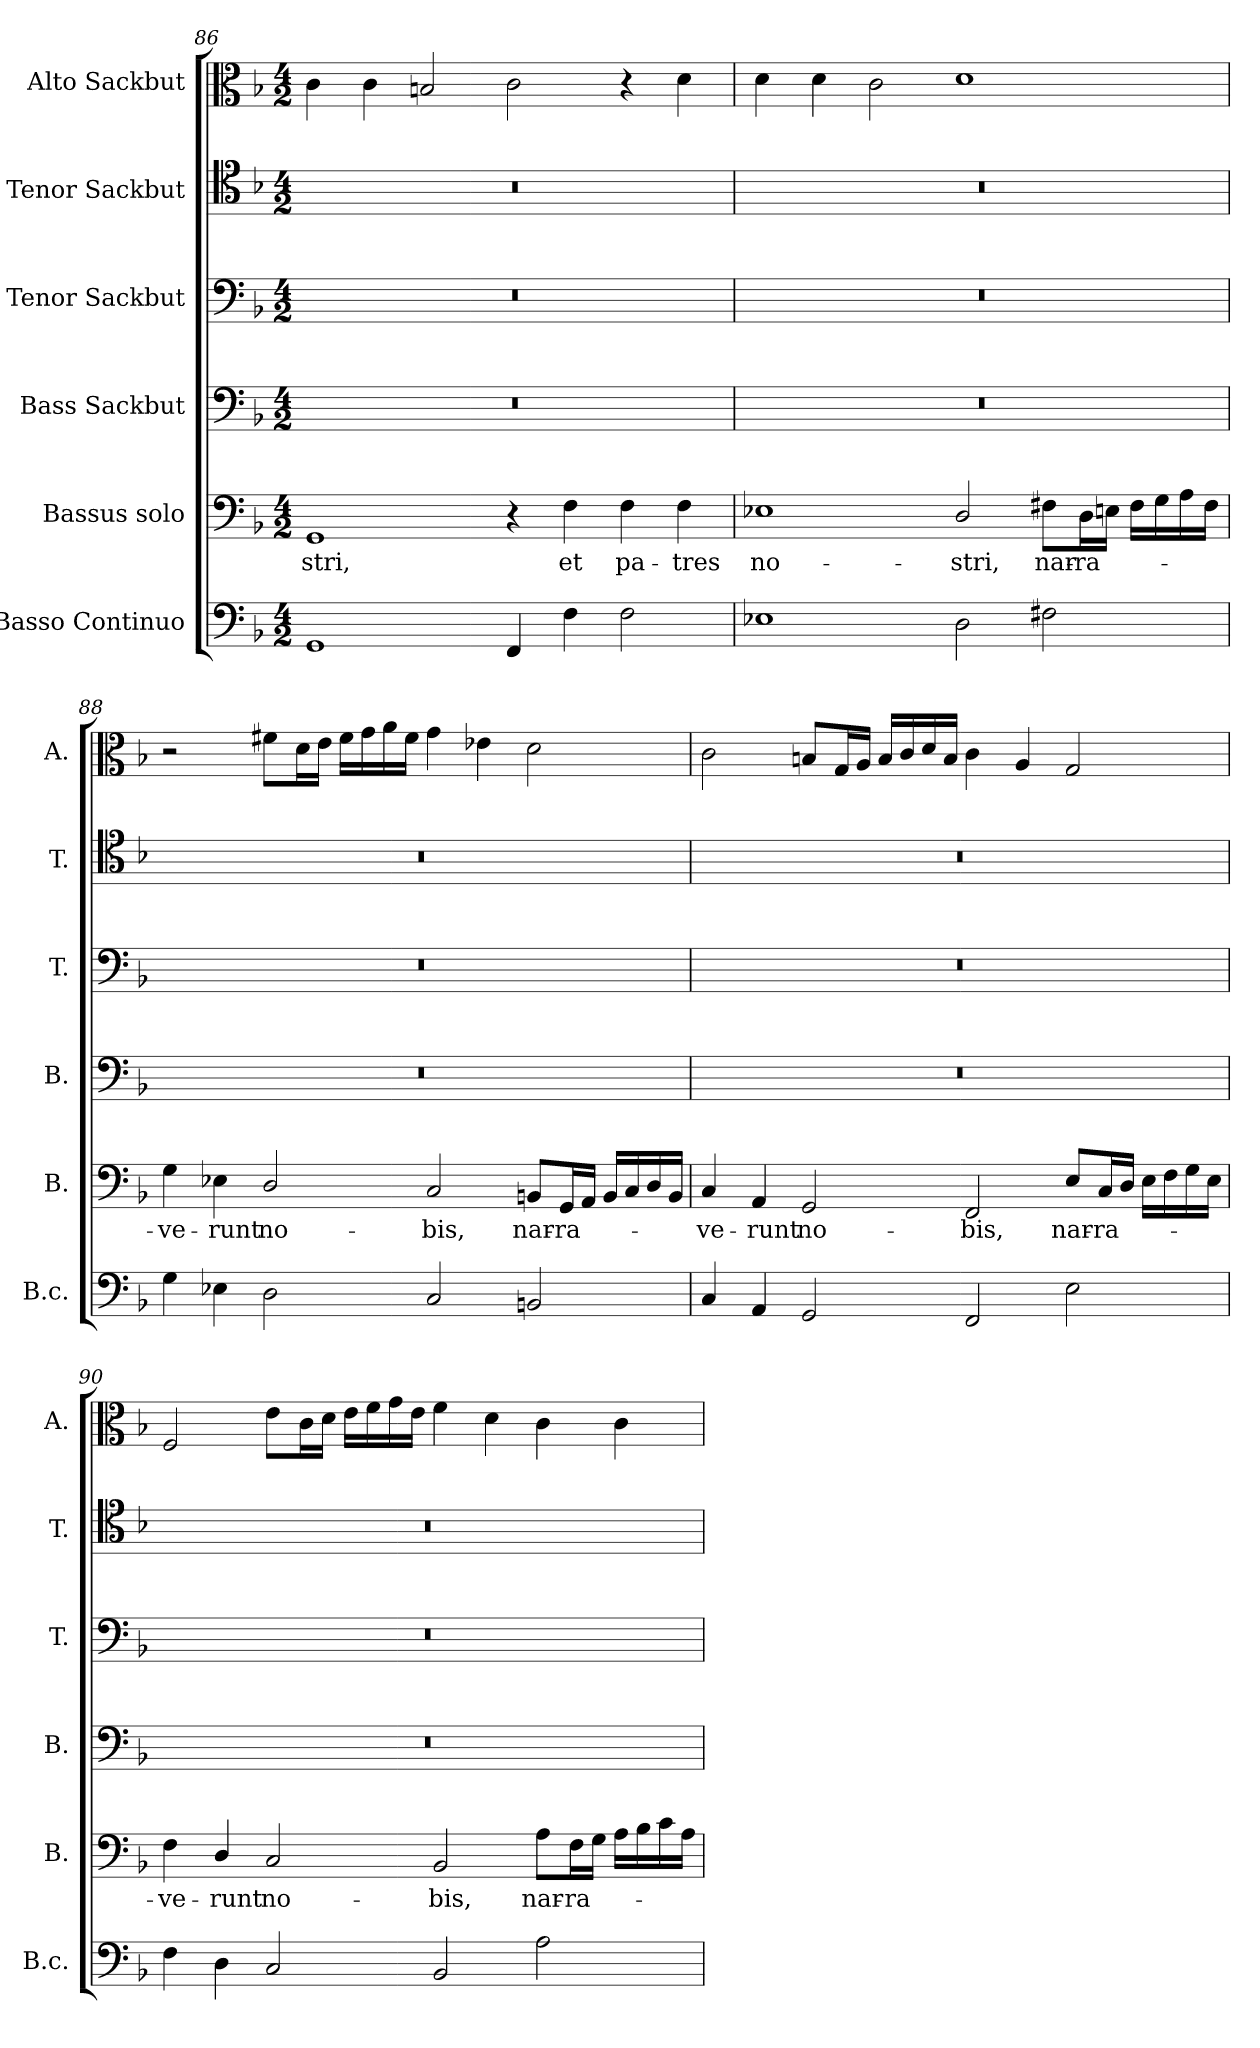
**kern	**kern	**text	**kern	**kern	**kern	**kern
*part6	*part5	*part5	*part4	*part3	*part2	*part1
*staff6	*staff5	*staff5	*staff4	*staff3	*staff2	*staff1
*I"Basso Continuo	*I"Bassus solo	*	*I"Bass Sackbut	*I"Tenor Sackbut	*I"Tenor Sackbut	*I"Alto Sackbut
*I'B.c.	*I'B.	*	*I'B.	*I'T.	*I'T.	*I'A.
*clefF4	*clefF4	*	*clefF4	*clefF4	*clefC4	*clefC3
*k[b-]	*k[b-]	*	*k[b-]	*k[b-]	*k[b-]	*k[b-]
*F:	*F:	*	*F:	*F:	*F:	*F:
*M4/2	*M4/2	*	*M4/2	*M4/2	*M4/2	*M4/2
=86	=86	=86	=86	=86	=86	=86
!	!	!LO:LY:b:color=#000000	!LO:N:vis=1	!LO:N:vis=1	!LO:N:vis=1	!
1GGi	1GGi	-stri,	0r	0r	0r	4ci\
.	.	.	.	.	.	4ci\
.	.	.	.	.	.	2Bni/
4FFi/	4r	.	.	.	.	2ci\
!	!	!LO:LY:b:color=#000000	!	!	!	!
4Fi\	4Fi\	et	.	.	.	.
!	!	!LO:LY:b:color=#000000	!	!	!	!
2Fi\	4Fi\	pa-	.	.	.	4r
!	!	!LO:LY:b:color=#000000	!	!	!	!
.	4Fi\	-tres	.	.	.	4di\
=87	=87	=87	=87	=87	=87	=87
!	!	!LO:LY:b:color=#000000	!LO:N:vis=1	!LO:N:vis=1	!LO:N:vis=1	!
1E-Xi	1E-Xi	no-	0r	0r	0r	4di\
.	.	.	.	.	.	4di\
.	.	.	.	.	.	2ci\
!	!	!LO:LY:b:color=#000000	!	!	!	!
2Di\	2Di/	-stri,	.	.	.	1di
!	!	!LO:LY:b:color=#000000	!	!	!	!
2F#Xi\	8F#Xi\L	nar-	.	.	.	.
!	!	!LO:LY:b:color=#000000	!	!	!	!
.	16Di\L	-ra-	.	.	.	.
.	16Eni\JJ	.	.	.	.	.
.	16F#i\LL	.	.	.	.	.
.	16Gi\	.	.	.	.	.
.	16Ai\	.	.	.	.	.
.	16F#i\JJ	.	.	.	.	.
!!LO:LB:g=z
=88	=88	=88	=88	=88	=88	=88
!	!	!LO:LY:b:color=#000000	!LO:N:vis=1	!LO:N:vis=1	!LO:N:vis=1	!
4Gi\	4Gi\	-ve-	0r	0r	0r	2r
!	!	!LO:LY:b:color=#000000	!	!	!	!
4E-Xi\	4E-Xi\	-runt	.	.	.	.
!	!	!LO:LY:b:color=#000000	!	!	!	!
2Di\	2Di/	no-	.	.	.	8f#Xi\L
.	.	.	.	.	.	16di\L
.	.	.	.	.	.	16ei\JJ
.	.	.	.	.	.	16f#i\LL
.	.	.	.	.	.	16gi\
.	.	.	.	.	.	16ai\
.	.	.	.	.	.	16f#i\JJ
!	!	!LO:LY:b:color=#000000	!	!	!	!
2Ci/	2Ci/	-bis,	.	.	.	4gi\
.	.	.	.	.	.	4e-Xi\
!	!	!LO:LY:b:color=#000000	!	!	!	!
2BBni/	8BBni/L	nar-	.	.	.	2di\
!	!	!LO:LY:b:color=#000000	!	!	!	!
.	16GGi/L	-ra-	.	.	.	.
.	16AAi/JJ	.	.	.	.	.
.	16BBi/LL	.	.	.	.	.
.	16Ci/	.	.	.	.	.
.	16Di/	.	.	.	.	.
.	16BBi/JJ	.	.	.	.	.
=89	=89	=89	=89	=89	=89	=89
!	!	!LO:LY:b:color=#000000	!LO:N:vis=1	!LO:N:vis=1	!LO:N:vis=1	!
4Ci/	4Ci/	-ve-	0r	0r	0r	2ci\
!	!	!LO:LY:b:color=#000000	!	!	!	!
4AAi/	4AAi/	-runt	.	.	.	.
!	!	!LO:LY:b:color=#000000	!	!	!	!
2GGi/	2GGi/	no-	.	.	.	8Bni/L
.	.	.	.	.	.	16Gi/L
.	.	.	.	.	.	16Ai/JJ
.	.	.	.	.	.	16Bi/LL
.	.	.	.	.	.	16ci/
.	.	.	.	.	.	16di/
.	.	.	.	.	.	16Bi/JJ
!	!	!LO:LY:b:color=#000000	!	!	!	!
2FFi/	2FFi/	-bis,	.	.	.	4ci\
.	.	.	.	.	.	4Ai/
!	!	!LO:LY:b:color=#000000	!	!	!	!
2Ei\	8Ei/L	nar-	.	.	.	2Gi/
!	!	!LO:LY:b:color=#000000	!	!	!	!
.	16Ci/L	-ra-	.	.	.	.
.	16Di/JJ	.	.	.	.	.
.	16Ei\LL	.	.	.	.	.
.	16Fi\	.	.	.	.	.
.	16Gi\	.	.	.	.	.
.	16Ei\JJ	.	.	.	.	.
!!LO:PB:g=z
=90	=90	=90	=90	=90	=90	=90
!	!	!LO:LY:b:color=#000000	!LO:N:vis=1	!LO:N:vis=1	!LO:N:vis=1	!
4Fi\	4Fi\	-ve-	0r	0r	0r	2Fi/
!	!	!LO:LY:b:color=#000000	!	!	!	!
4Di\	4Di/	-runt	.	.	.	.
!	!	!LO:LY:b:color=#000000	!	!	!	!
2Ci/	2Ci/	no-	.	.	.	8ei\L
.	.	.	.	.	.	16ci\L
.	.	.	.	.	.	16di\JJ
.	.	.	.	.	.	16ei\LL
.	.	.	.	.	.	16fi\
.	.	.	.	.	.	16gi\
.	.	.	.	.	.	16ei\JJ
!	!	!LO:LY:b:color=#000000	!	!	!	!
2BB-i/	2BB-i/	-bis,	.	.	.	4fi\
.	.	.	.	.	.	4di\
!	!	!LO:LY:b:color=#000000	!	!	!	!
2Ai\	8Ai\L	nar-	.	.	.	4ci\
!	!	!LO:LY:b:color=#000000	!	!	!	!
.	16Fi\L	-ra-	.	.	.	.
.	16Gi\JJ	.	.	.	.	.
.	16Ai\LL	.	.	.	.	4ci\
.	16B-i\	.	.	.	.	.
.	16ci\	.	.	.	.	.
.	16Ai\JJ	.	.	.	.	.
=	=	=	=	=	=	=
*-	*-	*-	*-	*-	*-	*-
